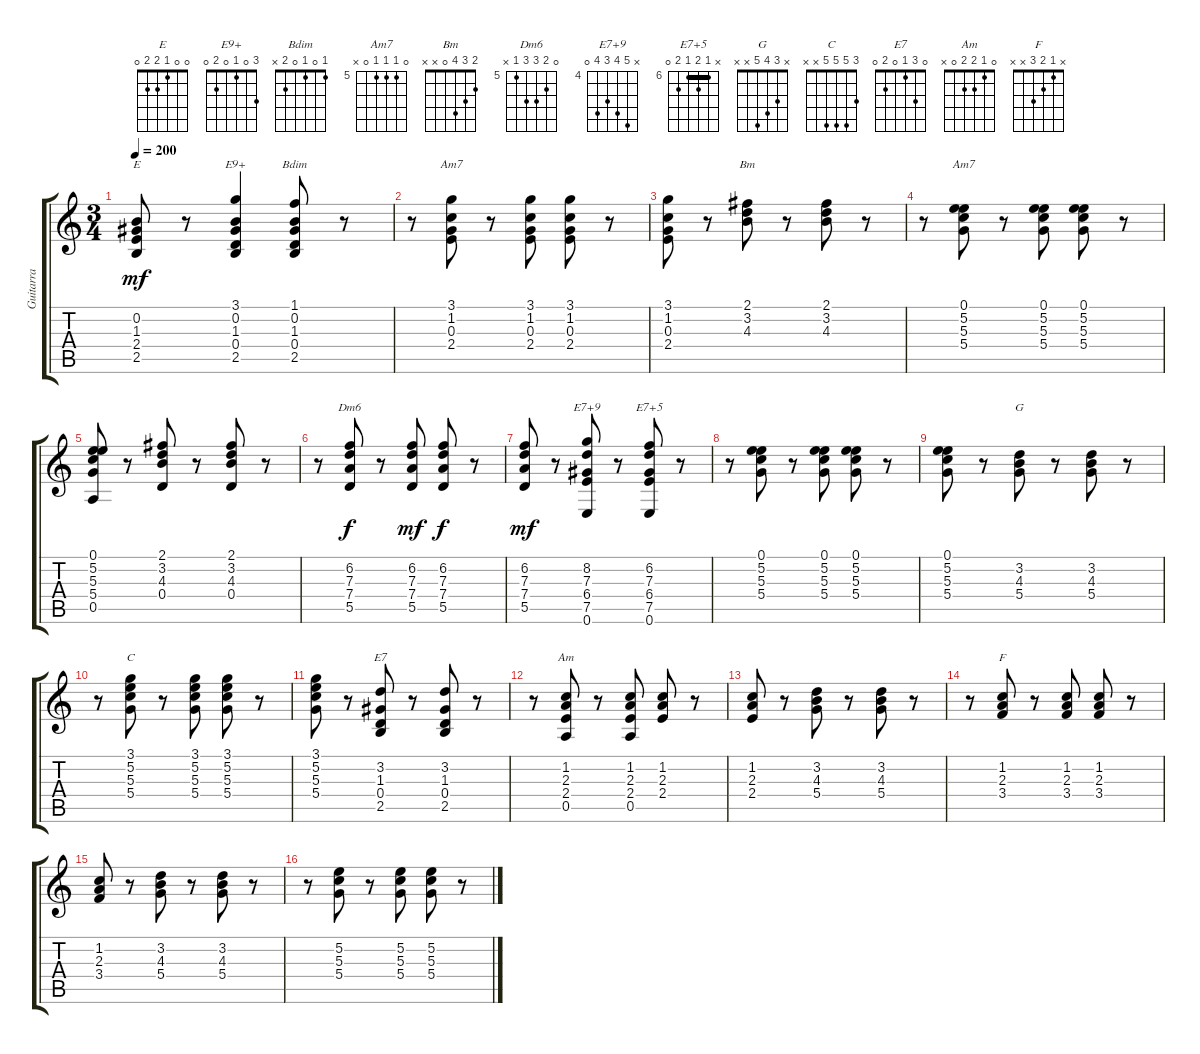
\track ("Guitarra" "Guitarra") {instrument acousticguitarnylon}
\staff {score tabs}
\tuning (E4 B3 G3 D3 A2 E2) {hide}
\chord ("E" 0 0 1 2 2 0)
\chord ("E9+" 3 0 1 0 2 0)
\chord ("Bdim" 1 0 1 0 2 x)
\chord ("Am7" 3 1 0 2 0 x)
\chord ("Bm" 2 3 4 0 x x)
\chord ("Am7" 0 5 5 5 0 x) {firstfret 5}
\chord ("Dm6" 0 6 7 7 5 x) {firstfret 5}
\chord ("E7+9" x 8 7 6 7 0) {firstfret 4}
\chord ("E7+5" x 6 7 6 7 0) {firstfret 6 barre 6}
\chord ("G" x 3 4 5 x x)
\chord ("C" 3 5 5 5 x x)
\chord ("E7" 0 3 1 0 2 0)
\chord ("Am" 0 1 2 2 0 x)
\chord ("F" x 1 2 3 x x)
\ts (3 4)
\tempo 200
\clef g2
\ks c
(0.2 1.3 2.4 2.5).8{ch "E" dy mf} r.8 (3.1 0.2 1.3 0.4 2.5).4{ch "E9+"} (1.1 0.2 1.3 0.4 2.5).8{ch "Bdim"} r.8 |
r.8 (3.1 1.2 0.3 2.4).8{ch "Am7"} r.8 (3.1 1.2 0.3 2.4).8 (3.1 1.2 0.3 2.4).8 r.8 |
(3.1 1.2 0.3 2.4).8 r.8 (2.1 3.2 4.3).8{ch "Bm"} r.8 (2.1 3.2 4.3).8 r.8 |
r.8 (0.1 5.2 5.3 5.4).8{ch "Am7"} r.8 (0.1 5.2 5.3 5.4).8 (0.1 5.2 5.3 5.4).8 r.8 |
(0.1 5.2 5.3 5.4 0.5).8 r.8 (2.1 3.2 4.3 0.4).8 r.8 (2.1 3.2 4.3 0.4).8 r.8 |
r.8 (6.2 7.3 7.4 5.5).8{ch "Dm6" dy f} r.8 (6.2 7.3 7.4 5.5).8{dy mf} (6.2 7.3 7.4 5.5).8{dy f} r.8 |
(6.2 7.3 7.4 5.5).8{dy mf} r.8 (8.2 7.3 6.4 7.5 0.6).8{ch "E7+9"} r.8 (6.2 7.3 6.4 7.5 0.6).8{ch "E7+5"} r.8 |
r.8 (0.1 5.2 5.3 5.4).8 r.8 (0.1 5.2 5.3 5.4).8 (0.1 5.2 5.3 5.4).8 r.8 |
(0.1 5.2 5.3 5.4).8 r.8 (3.2 4.3 5.4).8{ch "G"} r.8 (3.2 4.3 5.4).8 r.8 |
r.8 (3.1 5.2 5.3 5.4).8{ch "C"} r.8 (3.1 5.2 5.3 5.4).8 (3.1 5.2 5.3 5.4).8 r.8 |
(3.1 5.2 5.3 5.4).8 r.8 (3.2 1.3 0.4 2.5).8{ch "E7"} r.8 (3.2 1.3 0.4 2.5).8 r.8 |
r.8 (1.2 2.3 2.4 0.5).8{ch "Am"} r.8 (1.2 2.3 2.4 0.5).8 (1.2 2.3 2.4).8 r.8 |
(1.2 2.3 2.4).8 r.8 (3.2 4.3 5.4).8 r.8 (3.2 4.3 5.4).8 r.8 |
r.8 (1.2 2.3 3.4).8{ch "F"} r.8 (1.2 2.3 3.4).8 (1.2 2.3 3.4).8 r.8 |
(1.2 2.3 3.4).8 r.8 (3.2 4.3 5.4).8 r.8 (3.2 4.3 5.4).8 r.8 |
r.8 (5.2 5.3 5.4).8 r.8 (5.2 5.3 5.4).8 (5.2 5.3 5.4).8 r.8
